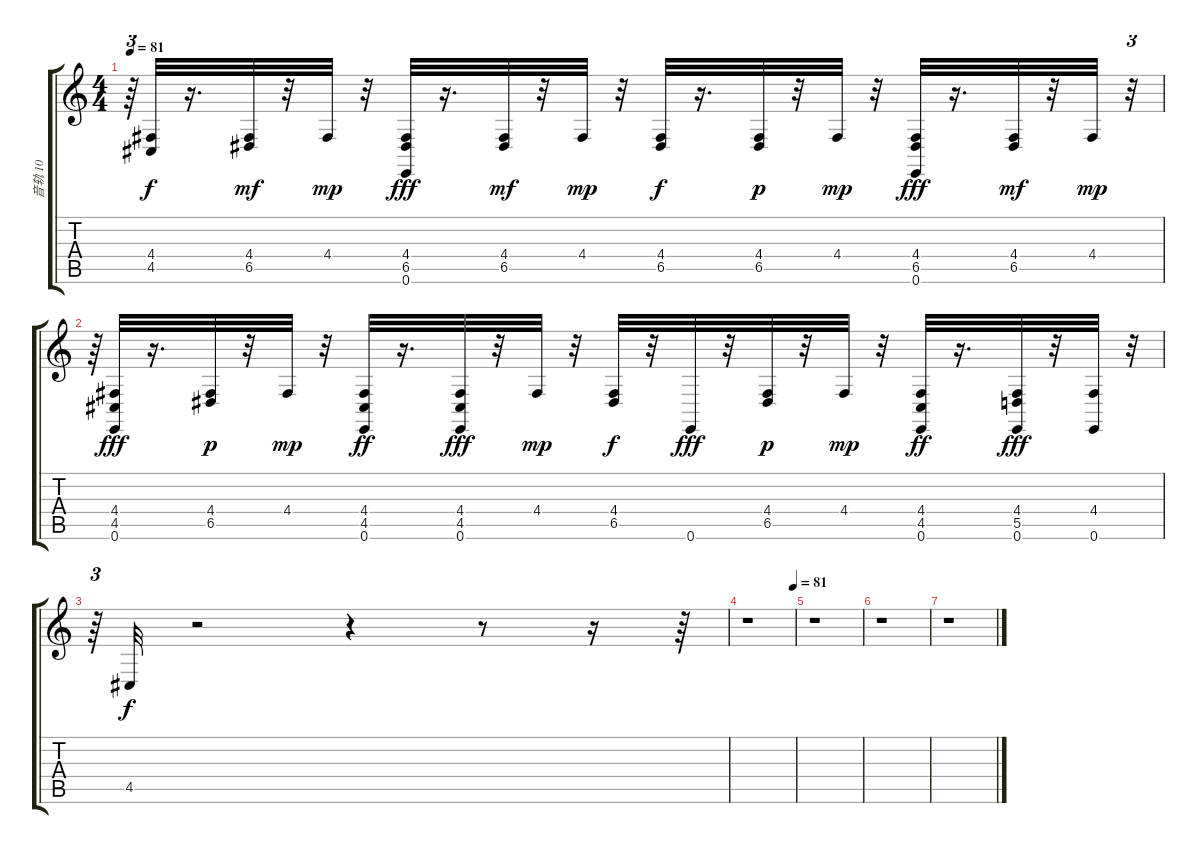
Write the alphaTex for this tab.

\track ("音轨 10" "音轨 10") {instrument acousticgrandpiano}
\staff {score tabs}
\tuning (E4 B3 G3 D3 A2 E2) {hide}
\ts (4 4)
\tempo 81
\clef g2
\ks c
r.64{tu (3 2) dy mp} (4.4 4.5).32{dy f} r.16{d} (4.4 6.5).32{dy mf} r.32 4.4.32{dy mp} r.32 (4.4 6.5 0.6).32{dy fff} r.16{d} (4.4 6.5).32{dy mf} r.32 4.4.32{dy mp} r.32 (4.4 6.5).32{dy f} r.16{d} (4.4 6.5).32{dy p} r.32 4.4.32{dy mp} r.32 (4.4 6.5 0.6).32{dy fff} r.16{d} (4.4 6.5).32{dy mf} r.32 4.4.32{dy mp} r.32{tu (3 2)} |
r.64{tu (3 2)} (4.4 4.5 0.6).32{dy fff} r.16{d} (4.4 6.5).32{dy p} r.32 4.4.32{dy mp} r.32 (4.4 4.5 0.6).32{dy ff} r.16{d} (4.4 4.5 0.6).32{dy fff} r.32 4.4.32{dy mp} r.32 (4.4 6.5).32{dy f} r.32 0.6.32{dy fff} r.32 (4.4 6.5).32{dy p} r.32 4.4.32{dy mp} r.32 (4.4 4.5 0.6).32{dy ff} r.16{d} (4.4 5.5 0.6).32{dy fff} r.32 (4.4 0.6).32 r.32{tu (3 2)} |
r.64{tu (3 2)} 4.5.32{dy f} r.2 r.4 r.8 r.16 r.64 |
\tempo (81 0.9791666666666666)
r.1 |
r.1 |
r.1 |
r.1
